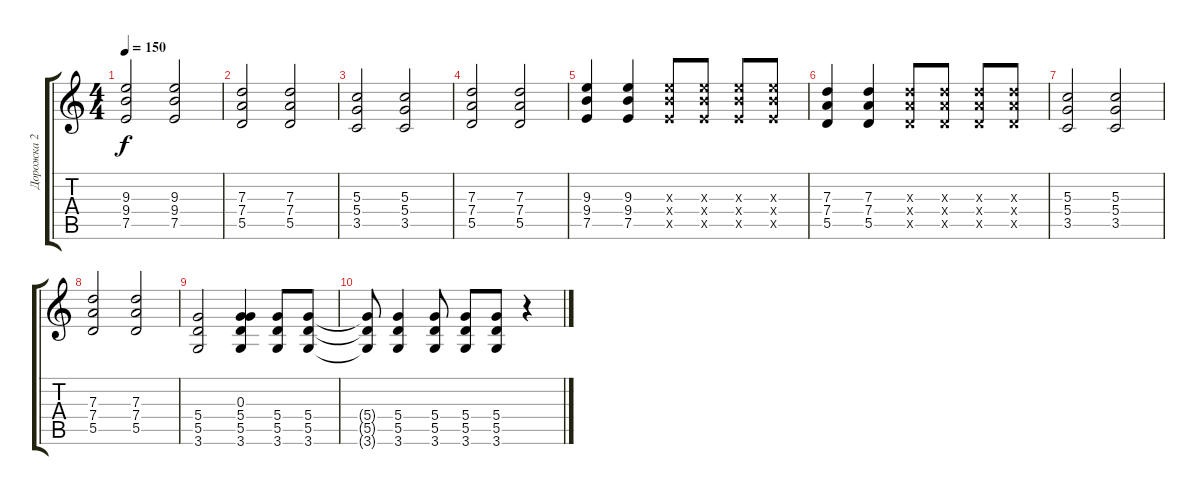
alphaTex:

\track ("Дорожка 2" "Дорожка 2") {instrument distortionguitar}
\staff {score tabs}
\tuning (E4 B3 G3 D3 A2 E2) {hide}
\ts (4 4)
\tempo 150
\clef g2
\ks c
(9.3 9.4 7.5).2{dy f} (9.3 9.4 7.5).2 |
(7.3 7.4 5.5).2 (7.3 7.4 5.5).2 |
(5.3 5.4 3.5).2 (5.3 5.4 3.5).2 |
(7.3 7.4 5.5).2 (7.3 7.4 5.5).2 |
(9.3 9.4 7.5).4 (9.3 9.4 7.5).4 (9.3{x} 9.4{x} 7.5{x}).8 (9.3{x} 9.4{x} 7.5{x}).8 (9.3{x} 9.4{x} 7.5{x}).8 (9.3{x} 9.4{x} 7.5{x}).8 |
(7.3 7.4 5.5).4 (7.3 7.4 5.5).4 (7.3{x} 7.4{x} 5.5{x}).8 (7.3{x} 7.4{x} 5.5{x}).8 (7.3{x} 7.4{x} 5.5{x}).8 (7.3{x} 7.4{x} 5.5{x}).8 |
(5.3 5.4 3.5).2 (5.3 5.4 3.5).2 |
(7.3 7.4 5.5).2 (7.3 7.4 5.5).2 |
(5.4 5.5 3.6).2 (0.3 5.4 5.5 3.6).4 (5.4 5.5 3.6).8 (5.4 5.5 3.6).8 |
(5.4{t} 5.5{t} 3.6{t}).8 (5.4 5.5 3.6).4 (5.4 5.5 3.6).8 (5.4 5.5 3.6).8 (5.4 5.5 3.6).8 r.4
